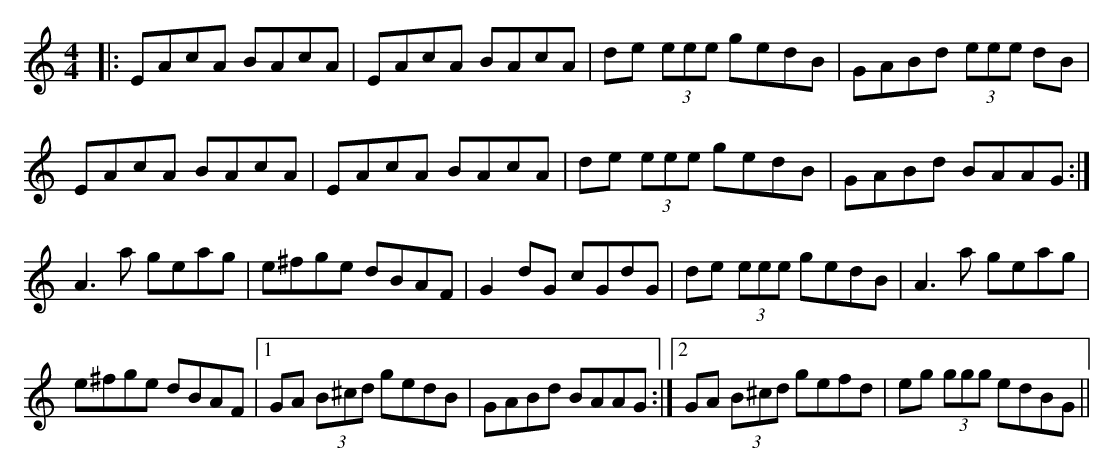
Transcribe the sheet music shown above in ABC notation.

X:1
M:4/4
K:Amin
|:EAcA BAcA|EAcA BAcA|de (3eee gedB|GABd (3eee dB|
EAcA BAcA|EAcA BAcA|de (3eee gedB|GABd BAAG:|
A2>a2 geag|e^fge dBAF|G2 dG cGdG|de (3eee gedB|A2>a2 geag|
e^fge dBAF|1 GA (3B^cd gedB|GABd BAAG:|2 GA (3B^cd gefd|eg (3ggg edBG||
